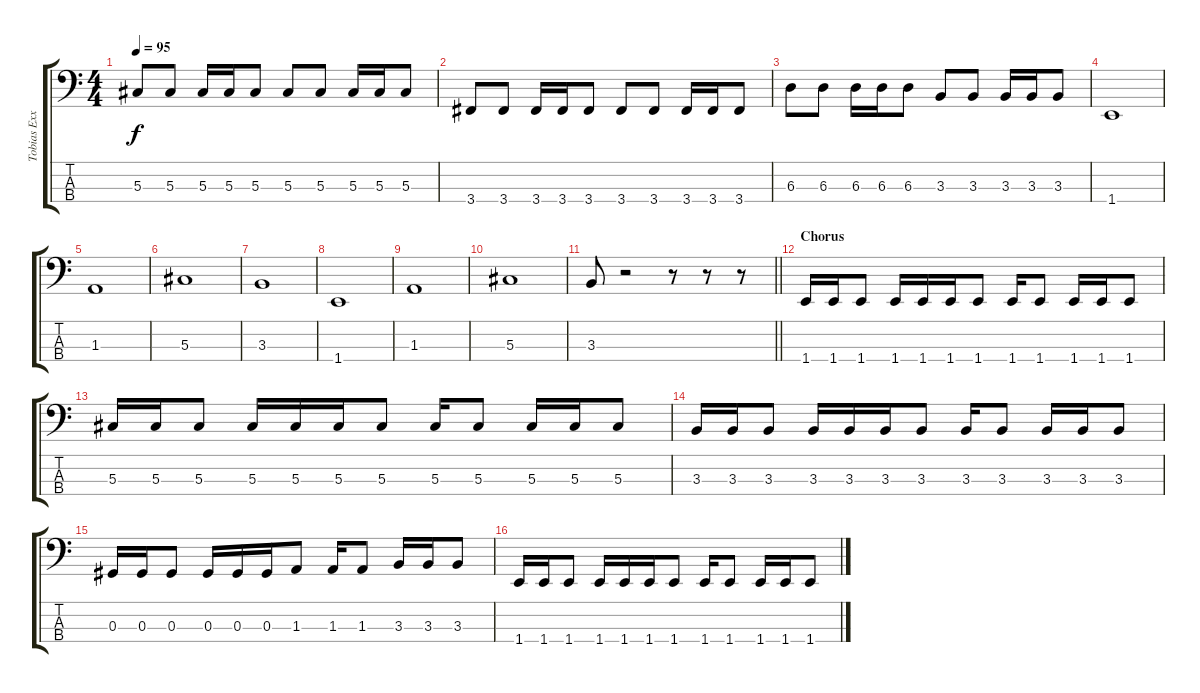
\track ("Tobias Exxel" "Tobias Exx") {instrument electricbassfinger}
\staff {score tabs}
\tuning (Gb2 Db2 Ab1 Eb1) {hide}
\ts (4 4)
\tempo 95
\clef f4
\ks c
5.3.8{dy f} 5.3.8 5.3.16 5.3.16 5.3.8 5.3.8 5.3.8 5.3.16 5.3.16 5.3.8 |
3.4.8 3.4.8 3.4.16 3.4.16 3.4.8 3.4.8 3.4.8 3.4.16 3.4.16 3.4.8 |
6.3.8 6.3.8 6.3.16 6.3.16 6.3.8 3.3.8 3.3.8 3.3.16 3.3.16 3.3.8 |
1.4.1 |
1.3.1 |
5.3.1 |
3.3.1 |
1.4.1 |
1.3.1 |
5.3.1 |
\barLineRight lightlight
3.3.8 r.2 r.8 r.8 r.8 |
\section ("" "Chorus")
1.4.16 1.4.16 1.4.8 1.4.16 1.4.16 1.4.16 1.4.8 1.4.16 1.4.8 1.4.16 1.4.16 1.4.8 |
5.3.16 5.3.16 5.3.8 5.3.16 5.3.16 5.3.16 5.3.8 5.3.16 5.3.8 5.3.16 5.3.16 5.3.8 |
3.3.16 3.3.16 3.3.8 3.3.16 3.3.16 3.3.16 3.3.8 3.3.16 3.3.8 3.3.16 3.3.16 3.3.8 |
0.3.16 0.3.16 0.3.8 0.3.16 0.3.16 0.3.16 1.3.8 1.3.16 1.3.8 3.3.16 3.3.16 3.3.8 |
1.4.16 1.4.16 1.4.8 1.4.16 1.4.16 1.4.16 1.4.8 1.4.16 1.4.8 1.4.16 1.4.16 1.4.8
